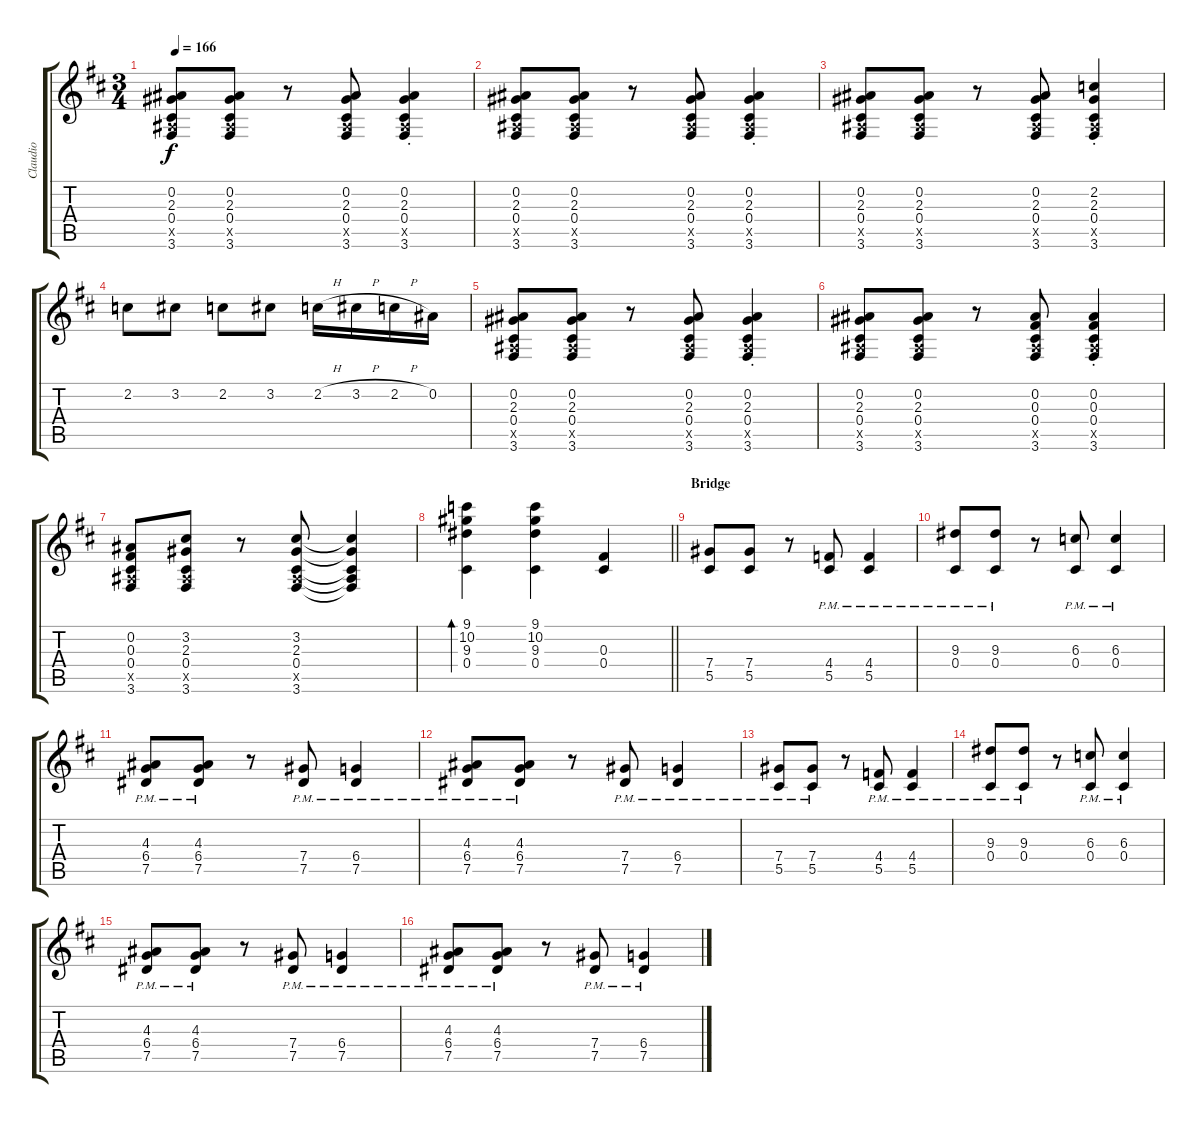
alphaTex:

\track ("Claudio" "Claudio") {instrument distortionguitar}
\staff {score tabs}
\tuning (Eb4 Bb3 Gb3 Db3 Ab2 Eb2) {hide}
\ts (3 4)
\tempo 166
\clef g2
\ks d
(0.2 2.3 0.4 2.5{x} 3.6).8{dy f} (0.2 2.3 0.4 2.5{x} 3.6).8 r.8 (0.2 2.3 0.4 2.5{x} 3.6).8 (0.2{st} 2.3{st} 0.4{st} 2.5{st x} 3.6{st}).4 |
(0.2 2.3 0.4 2.5{x} 3.6).8 (0.2 2.3 0.4 2.5{x} 3.6).8 r.8 (0.2 2.3 0.4 2.5{x} 3.6).8 (0.2{st} 2.3{st} 0.4{st} 2.5{st x} 3.6{st}).4 |
(0.2 2.3 0.4 2.5{x} 3.6).8 (0.2 2.3 0.4 2.5{x} 3.6).8 r.8 (0.2 2.3 0.4 2.5{x} 3.6).8 (2.2{st} 2.3{st} 0.4{st} 2.5{st x} 3.6{st}).4 |
2.2.8 3.2.8 2.2.8 3.2.8 2.2{h}.16 3.2{h}.16 2.2{h}.16 0.2.16 |
(0.2 2.3 0.4 2.5{x} 3.6).8 (0.2 2.3 0.4 2.5{x} 3.6).8 r.8 (0.2 2.3 0.4 2.5{x} 3.6).8 (0.2{st} 2.3{st} 0.4{st} 2.5{st x} 3.6{st}).4 |
(0.2 2.3 0.4 2.5{x} 3.6).8 (0.2 2.3 0.4 2.5{x} 3.6).8 r.8 (0.2 0.3 0.4 2.5{x} 3.6).8 (0.2{st} 0.3{st} 0.4{st} 2.5{st x} 3.6{st}).4 |
(0.2 0.3 0.4 2.5{x} 3.6).8 (3.2 2.3 0.4 2.5{x} 3.6).8 r.8 (3.2 2.3 0.4 2.5{x} 3.6).8 (3.2{t} 2.3{t} 0.4{t} 2.5{t} 3.6{t}).4 |
\barLineRight lightlight
(9.1 10.2 9.3 0.4).4{bd 120} (9.1 10.2 9.3 0.4).4 (0.3 0.4).4 |
\section ("" "Bridge")
(7.4 5.5).8 (7.4 5.5).8 r.8 (4.4{pm} 5.5{pm}).8 (4.4{pm} 5.5{pm}).4 |
(9.3{pm} 0.4{pm}).8 (9.3{pm} 0.4{pm}).8 r.8 (6.3{pm} 0.4{pm}).8 (6.3{pm} 0.4{pm}).4 |
(4.3{pm} 6.4{pm} 7.5{pm}).8 (4.3{pm} 6.4{pm} 7.5{pm}).8 r.8 (7.4{pm} 7.5{pm}).8 (6.4{pm} 7.5{pm}).4 |
(4.3{pm} 6.4{pm} 7.5{pm}).8 (4.3{pm} 6.4{pm} 7.5{pm}).8 r.8 (7.4{pm} 7.5{pm}).8 (6.4{pm} 7.5{pm}).4 |
(7.4{pm} 5.5{pm}).8 (7.4{pm} 5.5{pm}).8 r.8 (4.4{pm} 5.5{pm}).8 (4.4{pm} 5.5{pm}).4 |
(9.3{pm} 0.4{pm}).8 (9.3{pm} 0.4{pm}).8 r.8 (6.3{pm} 0.4{pm}).8 (6.3{pm} 0.4{pm}).4 |
(4.3{pm} 6.4{pm} 7.5{pm}).8 (4.3{pm} 6.4{pm} 7.5{pm}).8 r.8 (7.4{pm} 7.5{pm}).8 (6.4{pm} 7.5{pm}).4 |
(4.3{pm} 6.4{pm} 7.5{pm}).8 (4.3{pm} 6.4{pm} 7.5{pm}).8 r.8 (7.4{pm} 7.5{pm}).8 (6.4{pm} 7.5{pm}).4
